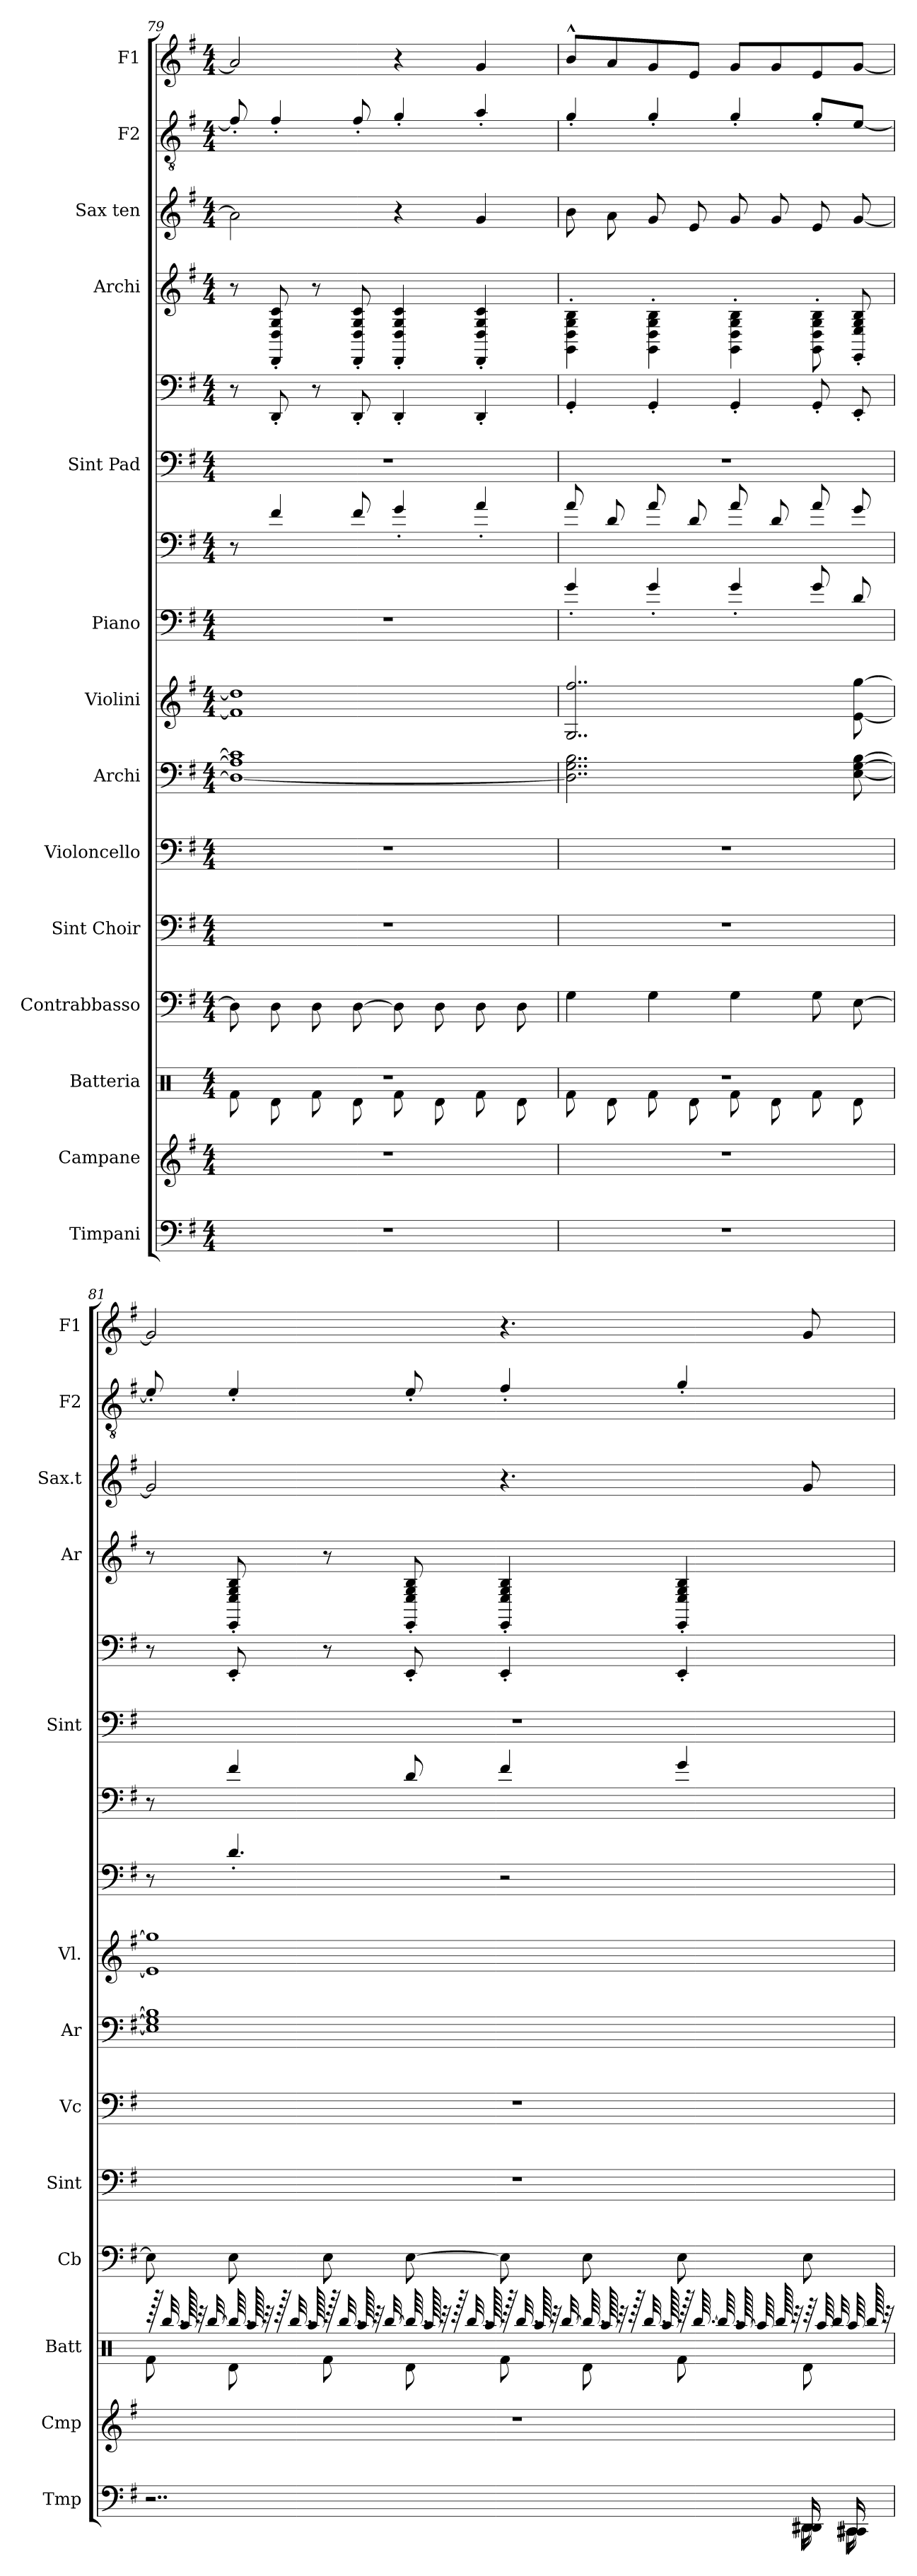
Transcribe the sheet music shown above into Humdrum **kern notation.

**kern	**kern	**kern	**kern	**kern	**kern	**kern	**kern	**kern	**kern	**kern	**kern	**kern	**kern	**kern	**kern
*part14	*part13	*part12	*part11	*part10	*part9	*part8	*part7	*part6	*part6	*part5	*part5	*part4	*part3	*part2	*part1
*staff16	*staff15	*staff14	*staff13	*staff12	*staff11	*staff10	*staff9	*staff8	*staff7	*staff6	*staff5	*staff4	*staff3	*staff2	*staff1
*I"Timpani	*I"Campane	*I"Batteria	*I"Contrabbasso	*I"Sint Choir	*I"Violoncello	*I"Archi	*I"Violini	*I"Piano	*	*I"Sint Pad	*	*I"Archi	*I"Sax ten	*I"F2	*I"F1
*I'Tmp	*I'Cmp	*I'Batt	*I'Cb	*I'Sint	*I'Vc	*I'Ar	*I'Vl.	*	*	*I'Sint	*	*I'Ar	*I'Sax.t	*I'F2	*I'F1
*clefF4	*clefG2	*clefX	*clefF4	*clefF4	*clefF4	*clefF4	*clefG2	*clefF4	*clefF4	*clefF4	*clefF4	*clefG2	*clefG2	*clefGv2	*clefG2
*	*	*	*ITrd7c12	*	*	*	*	*	*	*	*	*	*ITrd8c14	*ITrd8c14	*
*k[f#]	*k[f#]	*k[]	*k[f#]	*k[f#]	*k[f#]	*k[f#]	*k[f#]	*k[f#]	*k[f#]	*k[f#]	*k[f#]	*k[f#]	*k[f#]	*k[f#]	*k[f#]
*M4/4	*M4/4	*M4/4	*M4/4	*M4/4	*M4/4	*M4/4	*M4/4	*M4/4	*M4/4	*M4/4	*M4/4	*M4/4	*M4/4	*M4/4	*M4/4
=79	=79	=79	=79	=79	=79	=79	=79	=79	=79	=79	=79	=79	=79	=79	=79
*	*	*^	*	*	*	*	*	*	*	*	*	*	*	*	*
1r	1r	1r	8Rf\	8DD\]	1r	1r	1D_ 1A] 1c]	1f#] 1dd]	1r	8r	1r	8r	8r	2A\]	8F#'/]	2a/]
.	.	.	8Rd\	8DD\	.	.	.	.	.	4f#/	.	8DD'/	8DD/' 8D/' 8G/' 8c/'	.	4F#'/	.
.	.	.	8Rf\	8DD\	.	.	.	.	.	.	.	8r	8r	.	.	.
.	.	.	8Rd\	[8DD\	.	.	.	.	.	8f#/	.	8DD'/	8DD/' 8D/' 8G/' 8c/'	.	8F#'/	.
.	.	.	8Rf\	8DD\]	.	.	.	.	.	4g'/	.	4DD'/	4DD/' 4D/' 4G/' 4c/'	4r	4G'/	4r
.	.	.	8Rd\	8DD\	.	.	.	.	.	.	.	.	.	.	.	.
.	.	.	8Rf\	8DD\	.	.	.	.	.	4a'/	.	4DD'/	4DD/' 4D/' 4G/' 4c/'	4G/	4A'/	4gi/
.	.	.	8Rd\	8DD\	.	.	.	.	.	.	.	.	.	.	.	.
=80	=80	=80	=80	=80	=80	=80	=80	=80	=80	=80	=80	=80	=80	=80	=80	=80
1r	1r	1r	8Rf\	4GG\	1r	1r	2..D\] 2..G\ 2..B\	2..G/ 2..ff#/	4g'/	8a/	1r	4GG'/	4GG\' 4D\' 4G\' 4B\'	8B\	4G'/	8b^^i/L
.	.	.	8Rd\	.	.	.	.	.	.	8d/	.	.	.	8A\	.	8ai/
.	.	.	8Rf\	4GG\	.	.	.	.	4g'/	8a/	.	4GG'/	4GG\' 4D\' 4G\' 4B\'	8G/	4G'/	8gi/
.	.	.	8Rd\	.	.	.	.	.	.	8d/	.	.	.	8E/	.	8ei/J
.	.	.	8Rf\	4GG\	.	.	.	.	4g'/	8a/	.	4GG'/	4GG\' 4D\' 4G\' 4B\'	8G/	4G'/	8gi/L
.	.	.	8Rd\	.	.	.	.	.	.	8d/	.	.	.	8G/	.	8gi/
.	.	.	8Rf\	8GG\	.	.	.	.	8g/	8a/	.	8GG'/	8GG\' 8D\' 8G\' 8B\'	8E/	8G'/L	8ei/
.	.	.	8Rd\	[8EE\	.	.	[8E\ [8G\ [8B\	[8e\ [8gg\	8d/	8g/	.	8EE'/	8EE/' 8E/' 8G/' 8B/'	[8G/	[8E/J	[8gi/J
=81	=81	=81	=81	=81	=81	=81	=81	=81	=81	=81	=81	=81	=81	=81	=81	=81
*^	*	*	*	*	*	*	*	*	*	*	*	*	*	*	*	*
*	*^	*	*	*	*	*	*	*	*	*	*	*	*	*	*	*	*
*	*	*^	*	*	*	*	*	*	*	*	*	*	*	*	*	*	*	*
2..r	2..r	2..r	2..r	1r	128r	8Rf\	8EE\]	1r	1r	1E] 1G] 1B]	1e] 1gg]	8r	8r	1r	8r	8r	2G/]	8E'/]	2gi/]
.	.	.	.	.	32.Rbb/	.	.	.	.	.	.	.	.	.	.	.	.	.	.
.	.	.	.	.	128Raa/	.	.	.	.	.	.	.	.	.	.	.	.	.	.
.	.	.	.	.	32r	.	.	.	.	.	.	.	.	.	.	.	.	.	.
.	.	.	.	.	[32Rbb/	.	.	.	.	.	.	.	.	.	.	.	.	.	.
.	.	.	.	.	64.Rbb/]	8Rd\	8EE\	.	.	.	.	4.d'/	4f#/	.	8EE'/	8EE/' 8E/' 8G/' 8B/'	.	4E'/	.
.	.	.	.	.	128Raa/	.	.	.	.	.	.	.	.	.	.	.	.	.	.
.	.	.	.	.	32r	.	.	.	.	.	.	.	.	.	.	.	.	.	.
.	.	.	.	.	128r	.	.	.	.	.	.	.	.	.	.	.	.	.	.
.	.	.	.	.	32.Rbb/	.	.	.	.	.	.	.	.	.	.	.	.	.	.
.	.	.	.	.	128Raa/	.	.	.	.	.	.	.	.	.	.	.	.	.	.
.	.	.	.	.	128r	8Rf\	8EE\	.	.	.	.	.	.	.	8r	8r	.	.	.
.	.	.	.	.	32.Rbb/	.	.	.	.	.	.	.	.	.	.	.	.	.	.
.	.	.	.	.	128Raa/	.	.	.	.	.	.	.	.	.	.	.	.	.	.
.	.	.	.	.	32r	.	.	.	.	.	.	.	.	.	.	.	.	.	.
.	.	.	.	.	[32Rbb/	.	.	.	.	.	.	.	.	.	.	.	.	.	.
.	.	.	.	.	64.Rbb/]	8Rd\	[8EE\	.	.	.	.	.	8d/	.	8EE'/	8EE/' 8E/' 8G/' 8B/'	.	8E'/	.
.	.	.	.	.	128Raa/	.	.	.	.	.	.	.	.	.	.	.	.	.	.
.	.	.	.	.	32r	.	.	.	.	.	.	.	.	.	.	.	.	.	.
.	.	.	.	.	128r	.	.	.	.	.	.	.	.	.	.	.	.	.	.
.	.	.	.	.	32.Rbb/	.	.	.	.	.	.	.	.	.	.	.	.	.	.
.	.	.	.	.	128Raa/	.	.	.	.	.	.	.	.	.	.	.	.	.	.
.	.	.	.	.	128r	8Rf\	8EE\]	.	.	.	.	2r	4f#/	.	4EE'/	4EE/' 4E/' 4G/' 4B/'	4.r	4F#'/	4.r
.	.	.	.	.	32.Rbb/	.	.	.	.	.	.	.	.	.	.	.	.	.	.
.	.	.	.	.	128Raa/	.	.	.	.	.	.	.	.	.	.	.	.	.	.
.	.	.	.	.	32r	.	.	.	.	.	.	.	.	.	.	.	.	.	.
.	.	.	.	.	[32Rbb/	.	.	.	.	.	.	.	.	.	.	.	.	.	.
.	.	.	.	.	64.Rbb/]	8Rd\	8EE\	.	.	.	.	.	.	.	.	.	.	.	.
.	.	.	.	.	128Raa/	.	.	.	.	.	.	.	.	.	.	.	.	.	.
.	.	.	.	.	32r	.	.	.	.	.	.	.	.	.	.	.	.	.	.
.	.	.	.	.	128r	.	.	.	.	.	.	.	.	.	.	.	.	.	.
.	.	.	.	.	32.Rbb/	.	.	.	.	.	.	.	.	.	.	.	.	.	.
.	.	.	.	.	128Raa/	.	.	.	.	.	.	.	.	.	.	.	.	.	.
.	.	.	.	.	128r	8Rf\	8EE\	.	.	.	.	.	4g/	.	4EE'/	4EE/' 4E/' 4G/' 4B/'	.	4G'/	.
.	.	.	.	.	[64.Rbb/	.	.	.	.	.	.	.	.	.	.	.	.	.	.
.	.	.	.	.	64.Rbb/]	.	.	.	.	.	.	.	.	.	.	.	.	.	.
.	.	.	.	.	[128Raa/	.	.	.	.	.	.	.	.	.	.	.	.	.	.
.	.	.	.	.	64.Raa/]	.	.	.	.	.	.	.	.	.	.	.	.	.	.
.	.	.	.	.	128Rbb/	.	.	.	.	.	.	.	.	.	.	.	.	.	.
.	.	.	.	.	32r	.	.	.	.	.	.	.	.	.	.	.	.	.	.
16DD/ 16DD#X/	16DD#\	16DD#/	16DD#\	.	64r	8Rd\	8EE\	.	.	.	.	.	.	.	.	.	8G/	.	8g/
.	.	.	.	.	64Raa/	.	.	.	.	.	.	.	.	.	.	.	.	.	.
.	.	.	.	.	32Rbb/	.	.	.	.	.	.	.	.	.	.	.	.	.	.
16CC/ 16CC#X/	16CC#\	16CC#/	16CC#\	.	64.Raa/	.	.	.	.	.	.	.	.	.	.	.	.	.	.
.	.	.	.	.	128Rbb/	.	.	.	.	.	.	.	.	.	.	.	.	.	.
.	.	.	.	.	32r	.	.	.	.	.	.	.	.	.	.	.	.	.	.
*v	*v	*v	*v	*	*v	*v	*	*	*	*	*	*	*	*	*	*	*	*	*
=	=	=	=	=	=	=	=	=	=	=	=	=	=	=	=
*-	*-	*-	*-	*-	*-	*-	*-	*-	*-	*-	*-	*-	*-	*-	*-
